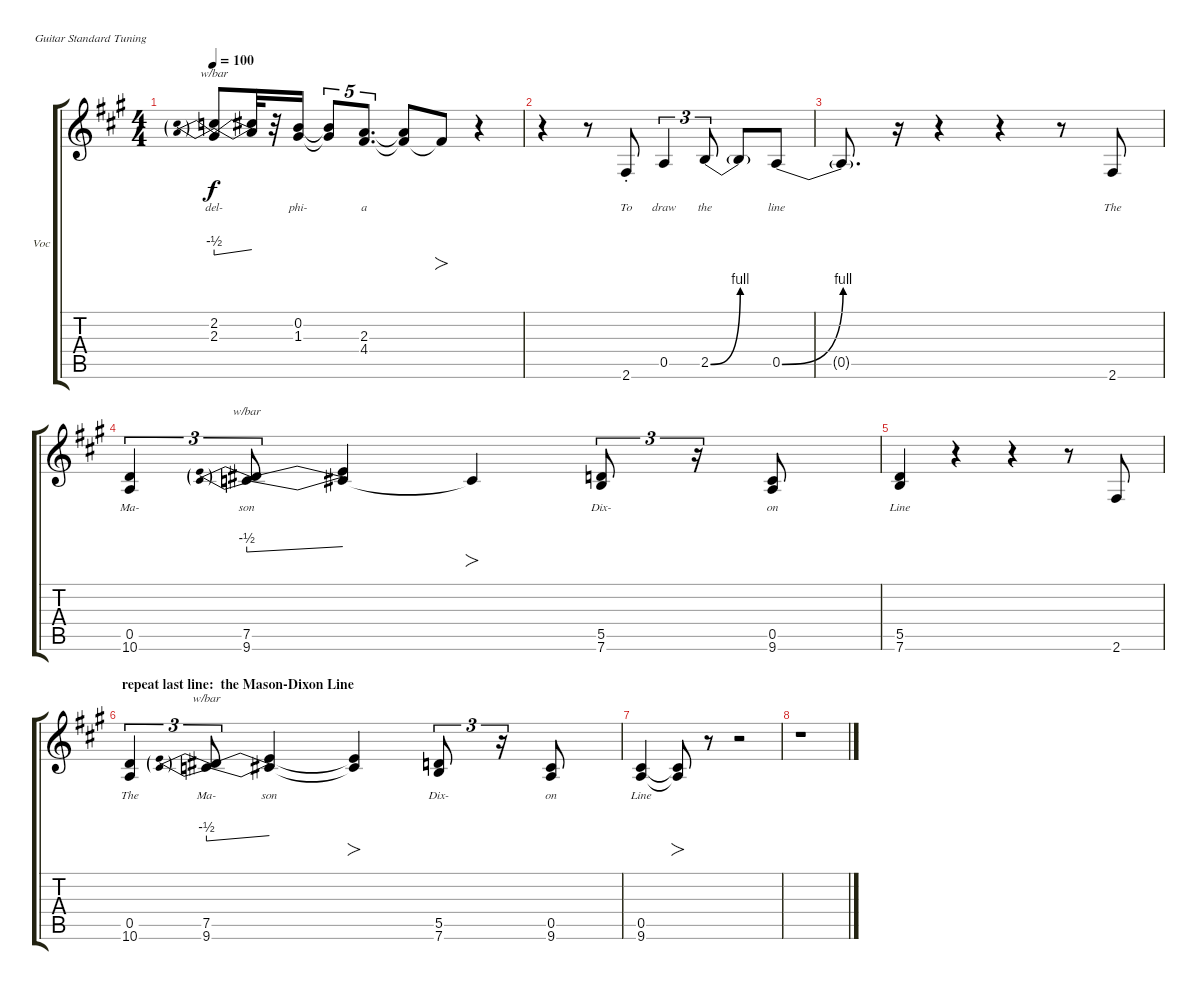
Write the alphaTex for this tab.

\bracketExtendMode groupsimilarinstruments
\firstSystemTrackNameOrientation horizontal
\otherSystemsTrackNameOrientation horizontal
\track ("Vocals" "Voc") {instrument accordion}
\staff {score tabs}
\tuning (E4 B3 G3 D3 A2 E2)
\displaytranspose 12
\ts (4 4)
\tempo 100
\clef g2
\ks f#minor
(2.3 2.2).8{tbe (predivedive default 0 -2 23.4 0) lyrics (0 "del-") lyrics (1 "") lyrics (2 "") lyrics (3 "") lyrics (4 "") dy f} (2.3{t} 2.2{t}).32{lyrics (0 "") lyrics (1 "") lyrics (2 "") lyrics (3 "") lyrics (4 "")} r.32 (1.3 0.2).16{lyrics (0 "phi-") lyrics (1 "") lyrics (2 "") lyrics (3 "") lyrics (4 "")} (1.3{t} 0.2{t}).8{tu (5 4) lyrics (0 "") lyrics (1 "") lyrics (2 "") lyrics (3 "") lyrics (4 "")} (4.4 2.3).8{d tu (5 4) lyrics (0 "a") lyrics (1 "") lyrics (2 "") lyrics (3 "") lyrics (4 "")} (4.4{t} 2.3{t}).8{lyrics (0 "") lyrics (1 "") lyrics (2 "") lyrics (3 "") lyrics (4 "")} 4.4{t}.8{fo lyrics (0 "") lyrics (1 "") lyrics (2 "") lyrics (3 "") lyrics (4 "")} r.4 |
r.4 r.8 2.6{st}.8{lyrics (0 "To") lyrics (1 "") lyrics (2 "") lyrics (3 "") lyrics (4 "")} 0.5.4{tu (3 2) lyrics (0 "draw") lyrics (1 "") lyrics (2 "") lyrics (3 "") lyrics (4 "")} 2.5{be (bend 46.199999999999996 0 59.4 4)}.8{tu (3 2) lyrics (0 "the") lyrics (1 "") lyrics (2 "") lyrics (3 "") lyrics (4 "")} 2.5{be (hold 0 0 60 0) t}.8{lyrics (0 "") lyrics (1 "") lyrics (2 "") lyrics (3 "") lyrics (4 "")} 0.5{be (bend 24.599999999999998 0 33.6 4)}.8{lyrics (0 "line") lyrics (1 "") lyrics (2 "") lyrics (3 "") lyrics (4 "")} |
0.5{be (hold 0 0 60 0) t}.8{d lyrics (0 "") lyrics (1 "") lyrics (2 "") lyrics (3 "") lyrics (4 "")} r.16 r.4 r.4 r.8 2.6.8{lyrics (0 "The") lyrics (1 "") lyrics (2 "") lyrics (3 "") lyrics (4 "")} |
(0.5 10.6).4{tu (3 2) lyrics (0 "Ma-") lyrics (1 "") lyrics (2 "") lyrics (3 "") lyrics (4 "")} (9.6 7.5).8{tu (3 2) tbe (predivedive default 0 -2 59.4 0) lyrics (0 "son") lyrics (1 "") lyrics (2 "") lyrics (3 "") lyrics (4 "")} (9.6{t} 7.5{t}).4{lyrics (0 "") lyrics (1 "") lyrics (2 "") lyrics (3 "") lyrics (4 "")} 9.6{t}.4{fo lyrics (0 "") lyrics (1 "") lyrics (2 "") lyrics (3 "") lyrics (4 "")} (7.6 5.5).8{tu (3 2) lyrics (0 "Dix-") lyrics (1 "") lyrics (2 "") lyrics (3 "") lyrics (4 "")} r.16{tu (3 2)} (0.5 9.6).8{lyrics (0 "on") lyrics (1 "") lyrics (2 "") lyrics (3 "") lyrics (4 "")} |
(7.6 5.5).4{lyrics (0 "Line") lyrics (1 "") lyrics (2 "") lyrics (3 "") lyrics (4 "")} r.4 r.4 r.8 2.6.8{lyrics (0 "") lyrics (1 "") lyrics (2 "") lyrics (3 "") lyrics (4 "")} |
\section ("" "repeat last line:  the Mason-Dixon Line")
(0.5 10.6).4{tu (3 2) lyrics (0 "The") lyrics (1 "") lyrics (2 "") lyrics (3 "") lyrics (4 "")} (9.6 7.5).8{tu (3 2) tbe (predivedive default 0 -2 59.4 0) lyrics (0 "Ma-") lyrics (1 "") lyrics (2 "") lyrics (3 "") lyrics (4 "")} (9.6{t} 7.5{t}).4{lyrics (0 "son") lyrics (1 "") lyrics (2 "") lyrics (3 "") lyrics (4 "")} (9.6{t} 7.5{t}).4{fo lyrics (0 "") lyrics (1 "") lyrics (2 "") lyrics (3 "") lyrics (4 "")} (7.6 5.5).8{tu (3 2) lyrics (0 "Dix-") lyrics (1 "") lyrics (2 "") lyrics (3 "") lyrics (4 "")} r.16{tu (3 2)} (0.5 9.6).8{lyrics (0 "on") lyrics (1 "") lyrics (2 "") lyrics (3 "") lyrics (4 "")} |
(0.5 9.6).4{lyrics (0 "Line") lyrics (1 "") lyrics (2 "") lyrics (3 "") lyrics (4 "")} (0.5{t} 9.6{t}).8{fo lyrics (0 "") lyrics (1 "") lyrics (2 "") lyrics (3 "") lyrics (4 "")} r.8 r.2 |
r.1
